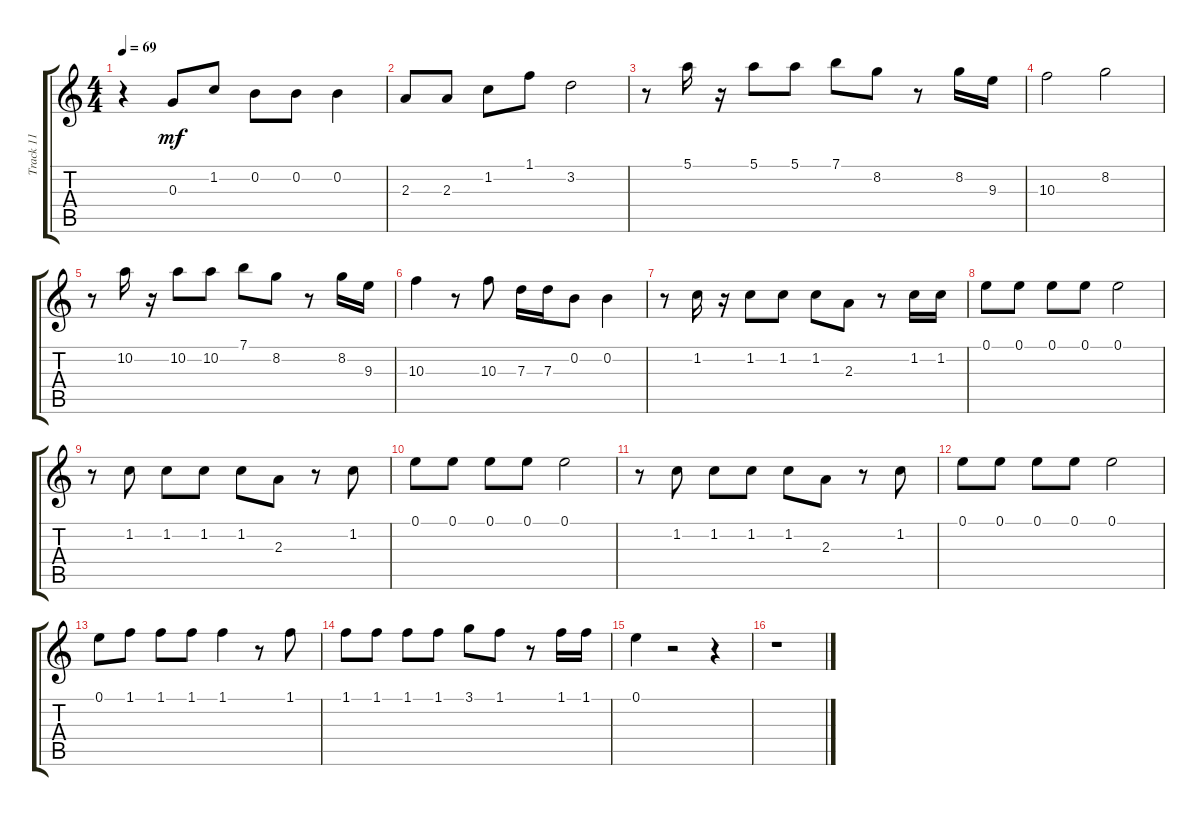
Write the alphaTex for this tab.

\track ("Track 11" "Track 11") {instrument electricguitarmuted}
\staff {score tabs}
\tuning (E4 B3 G3 D3 A2 E2) {hide}
\ts (4 4)
\tempo 69
\clef g2
\ks c
r.4{dy mf} 0.3.8 1.2.8 0.2.8 0.2.8 0.2.4 |
2.3.8 2.3.8 1.2.8 1.1.8 3.2.2 |
r.8 5.1.16 r.16 5.1.8 5.1.8 7.1.8 8.2.8 r.8 8.2.16 9.3.16 |
10.3.2 8.2.2 |
r.8 10.2.16 r.16 10.2.8 10.2.8 7.1.8 8.2.8 r.8 8.2.16 9.3.16 |
10.3.4 r.8 10.3.8 7.3.16 7.3.16 0.2.8 0.2.4 |
r.8 1.2.16 r.16 1.2.8 1.2.8 1.2.8 2.3.8 r.8 1.2.16 1.2.16 |
0.1.8 0.1.8 0.1.8 0.1.8 0.1.2 |
r.8 1.2.8 1.2.8 1.2.8 1.2.8 2.3.8 r.8 1.2.8 |
0.1.8 0.1.8 0.1.8 0.1.8 0.1.2 |
r.8 1.2.8 1.2.8 1.2.8 1.2.8 2.3.8 r.8 1.2.8 |
0.1.8 0.1.8 0.1.8 0.1.8 0.1.2 |
0.1.8 1.1.8 1.1.8 1.1.8 1.1.4 r.8 1.1.8 |
1.1.8 1.1.8 1.1.8 1.1.8 3.1.8 1.1.8 r.8 1.1.16 1.1.16 |
0.1.4 r.2 r.4 |
r.1
